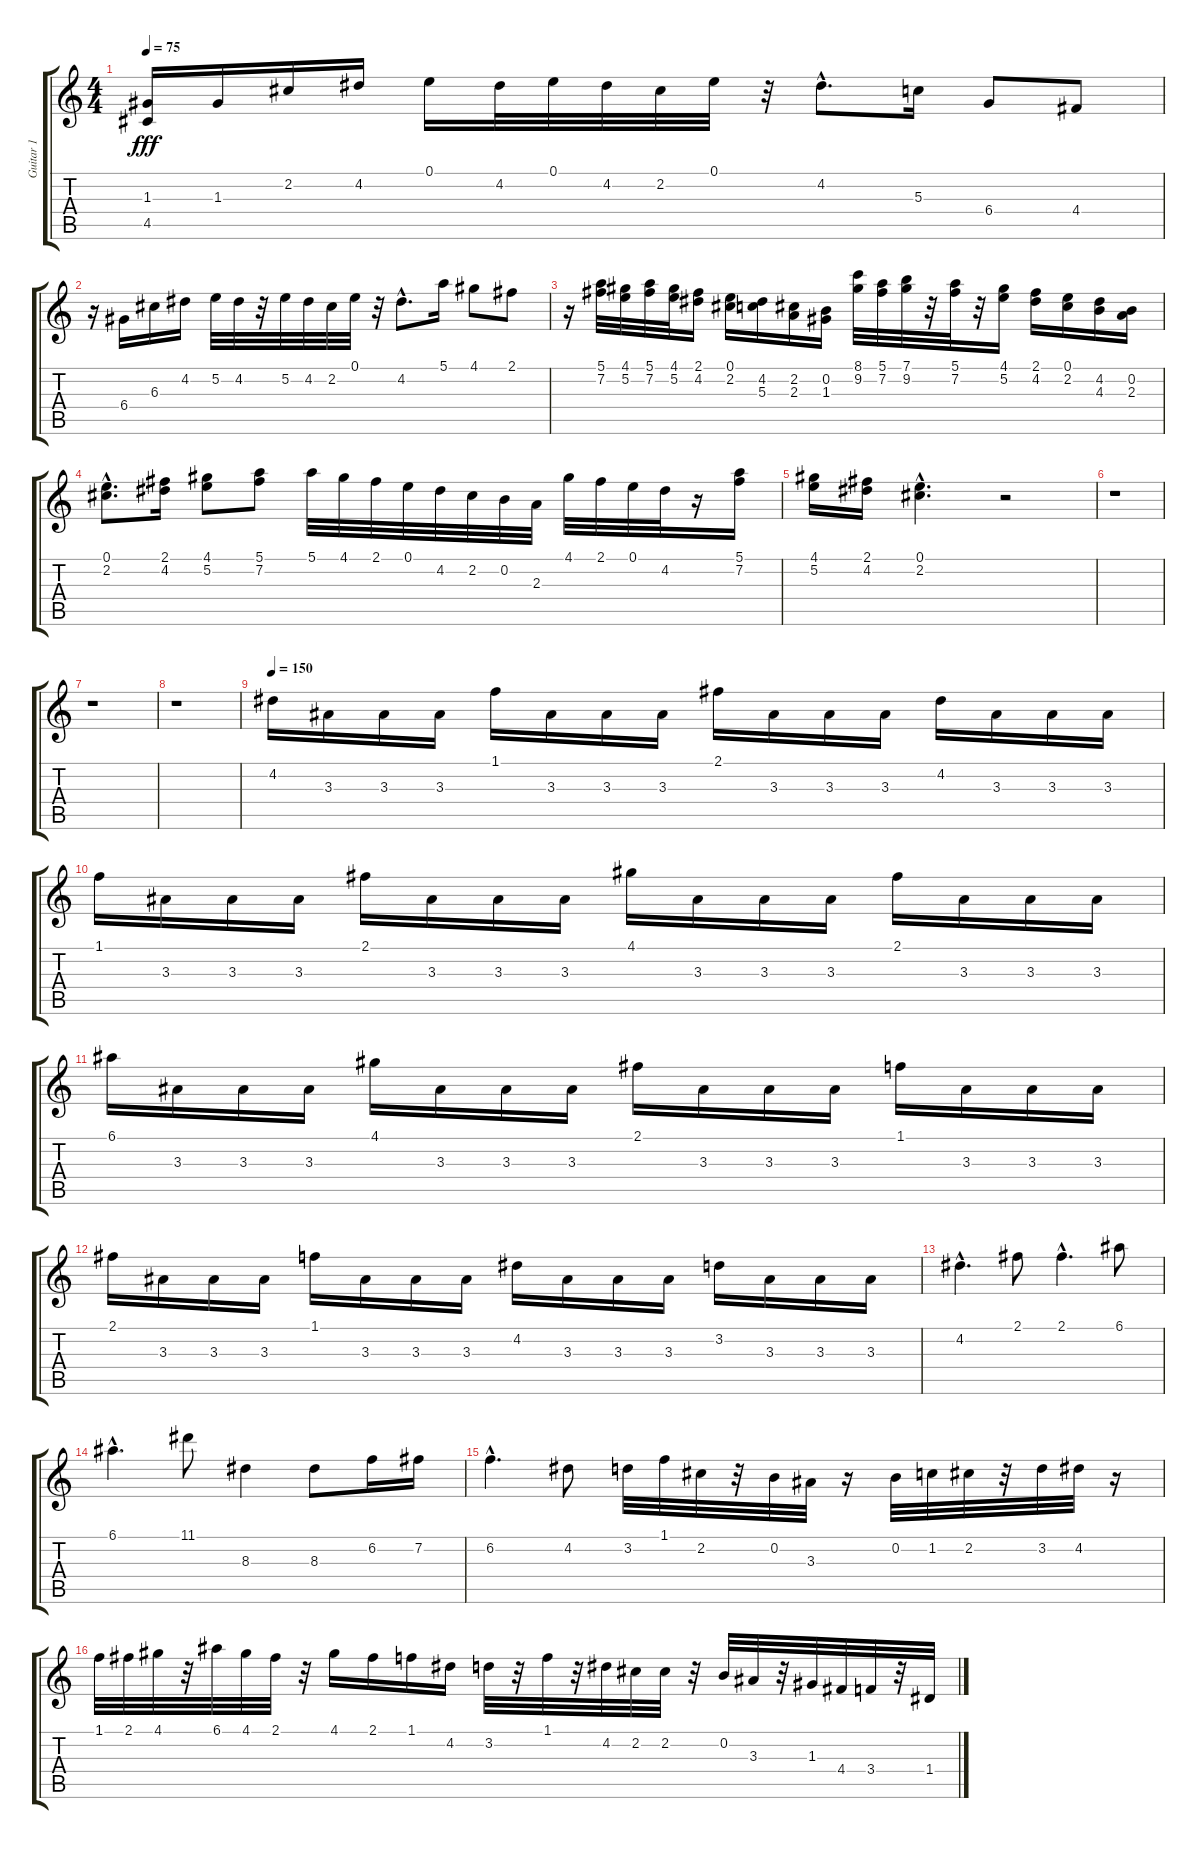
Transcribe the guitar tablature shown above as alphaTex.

\track ("Guitar 1" "Guitar 1") {instrument distortionguitar}
\staff {score tabs}
\tuning (E4 B3 G3 D3 A2 E2) {hide}
\ts (4 4)
\tempo 75
\clef g2
\ks c
(1.3 4.5).16{dy fff} 1.3.16 2.2.16 4.2.16 0.1.16 4.2.32 0.1.32 4.2.32 2.2.32 0.1.32 r.32 4.2{hac}.8{d} 5.3.16 6.4.8 4.4.8 |
r.16 6.4.16 6.3.16 4.2.16 5.2.32 4.2.32 r.32 5.2.32 4.2.32 2.2.32 0.1.32 r.32 4.2{hac}.8{d} 5.1.16 4.1.8 2.1.8 |
r.16 (5.1 7.2).32 (4.1 5.2).32 (5.1 7.2).32 (4.1 5.2).32 (2.1 4.2).16 (0.1 2.2).16 (4.2 5.3).16 (2.2 2.3).16 (0.2 1.3).16 (8.1 9.2).32 (5.1 7.2).32 (7.1 9.2).32 r.32 (5.1 7.2).32 r.32 (4.1 5.2).16 (2.1 4.2).16 (0.1 2.2).16 (4.2 4.3).16 (0.2 2.3).16 |
(0.1{hac} 2.2{hac}).8{d} (2.1 4.2).16 (4.1 5.2).8 (5.1 7.2).8 5.1.32 4.1.32 2.1.32 0.1.32 4.2.32 2.2.32 0.2.32 2.3.32 4.1.32 2.1.32 0.1.32 4.2.32 r.16 (5.1 7.2).16 |
(4.1 5.2).16 (2.1 4.2).16 (0.1{hac} 2.2{hac}).4{d} r.2 |
r.1 |
r.1 |
r.1 |
\tempo 150
4.2.16 3.3.16 3.3.16 3.3.16 1.1.16 3.3.16 3.3.16 3.3.16 2.1.16 3.3.16 3.3.16 3.3.16 4.2.16 3.3.16 3.3.16 3.3.16 |
1.1.16 3.3.16 3.3.16 3.3.16 2.1.16 3.3.16 3.3.16 3.3.16 4.1.16 3.3.16 3.3.16 3.3.16 2.1.16 3.3.16 3.3.16 3.3.16 |
6.1.16 3.3.16 3.3.16 3.3.16 4.1.16 3.3.16 3.3.16 3.3.16 2.1.16 3.3.16 3.3.16 3.3.16 1.1.16 3.3.16 3.3.16 3.3.16 |
2.1.16 3.3.16 3.3.16 3.3.16 1.1.16 3.3.16 3.3.16 3.3.16 4.2.16 3.3.16 3.3.16 3.3.16 3.2.16 3.3.16 3.3.16 3.3.16 |
4.2{hac}.4{d} 2.1.8 2.1{hac}.4{d} 6.1.8 |
6.1{hac}.4{d} 11.1.8 8.3.4 8.3.8 6.2.16 7.2.16 |
6.2{hac}.4{d} 4.2.8 3.2.32 1.1.32 2.2.32 r.32 0.2.32 3.3.32 r.16 0.2.32 1.2.32 2.2.32 r.32 3.2.32 4.2.32 r.16 |
1.1.32 2.1.32 4.1.32 r.32 6.1.32 4.1.32 2.1.32 r.32 4.1.16 2.1.16 1.1.16 4.2.16 3.2.32 r.32 1.1.32 r.32 4.2.32 2.2.32 2.2.32 r.32 0.2.32 3.3.32 r.32 1.3.32 4.4.32 3.4.32 r.32 1.4.32
